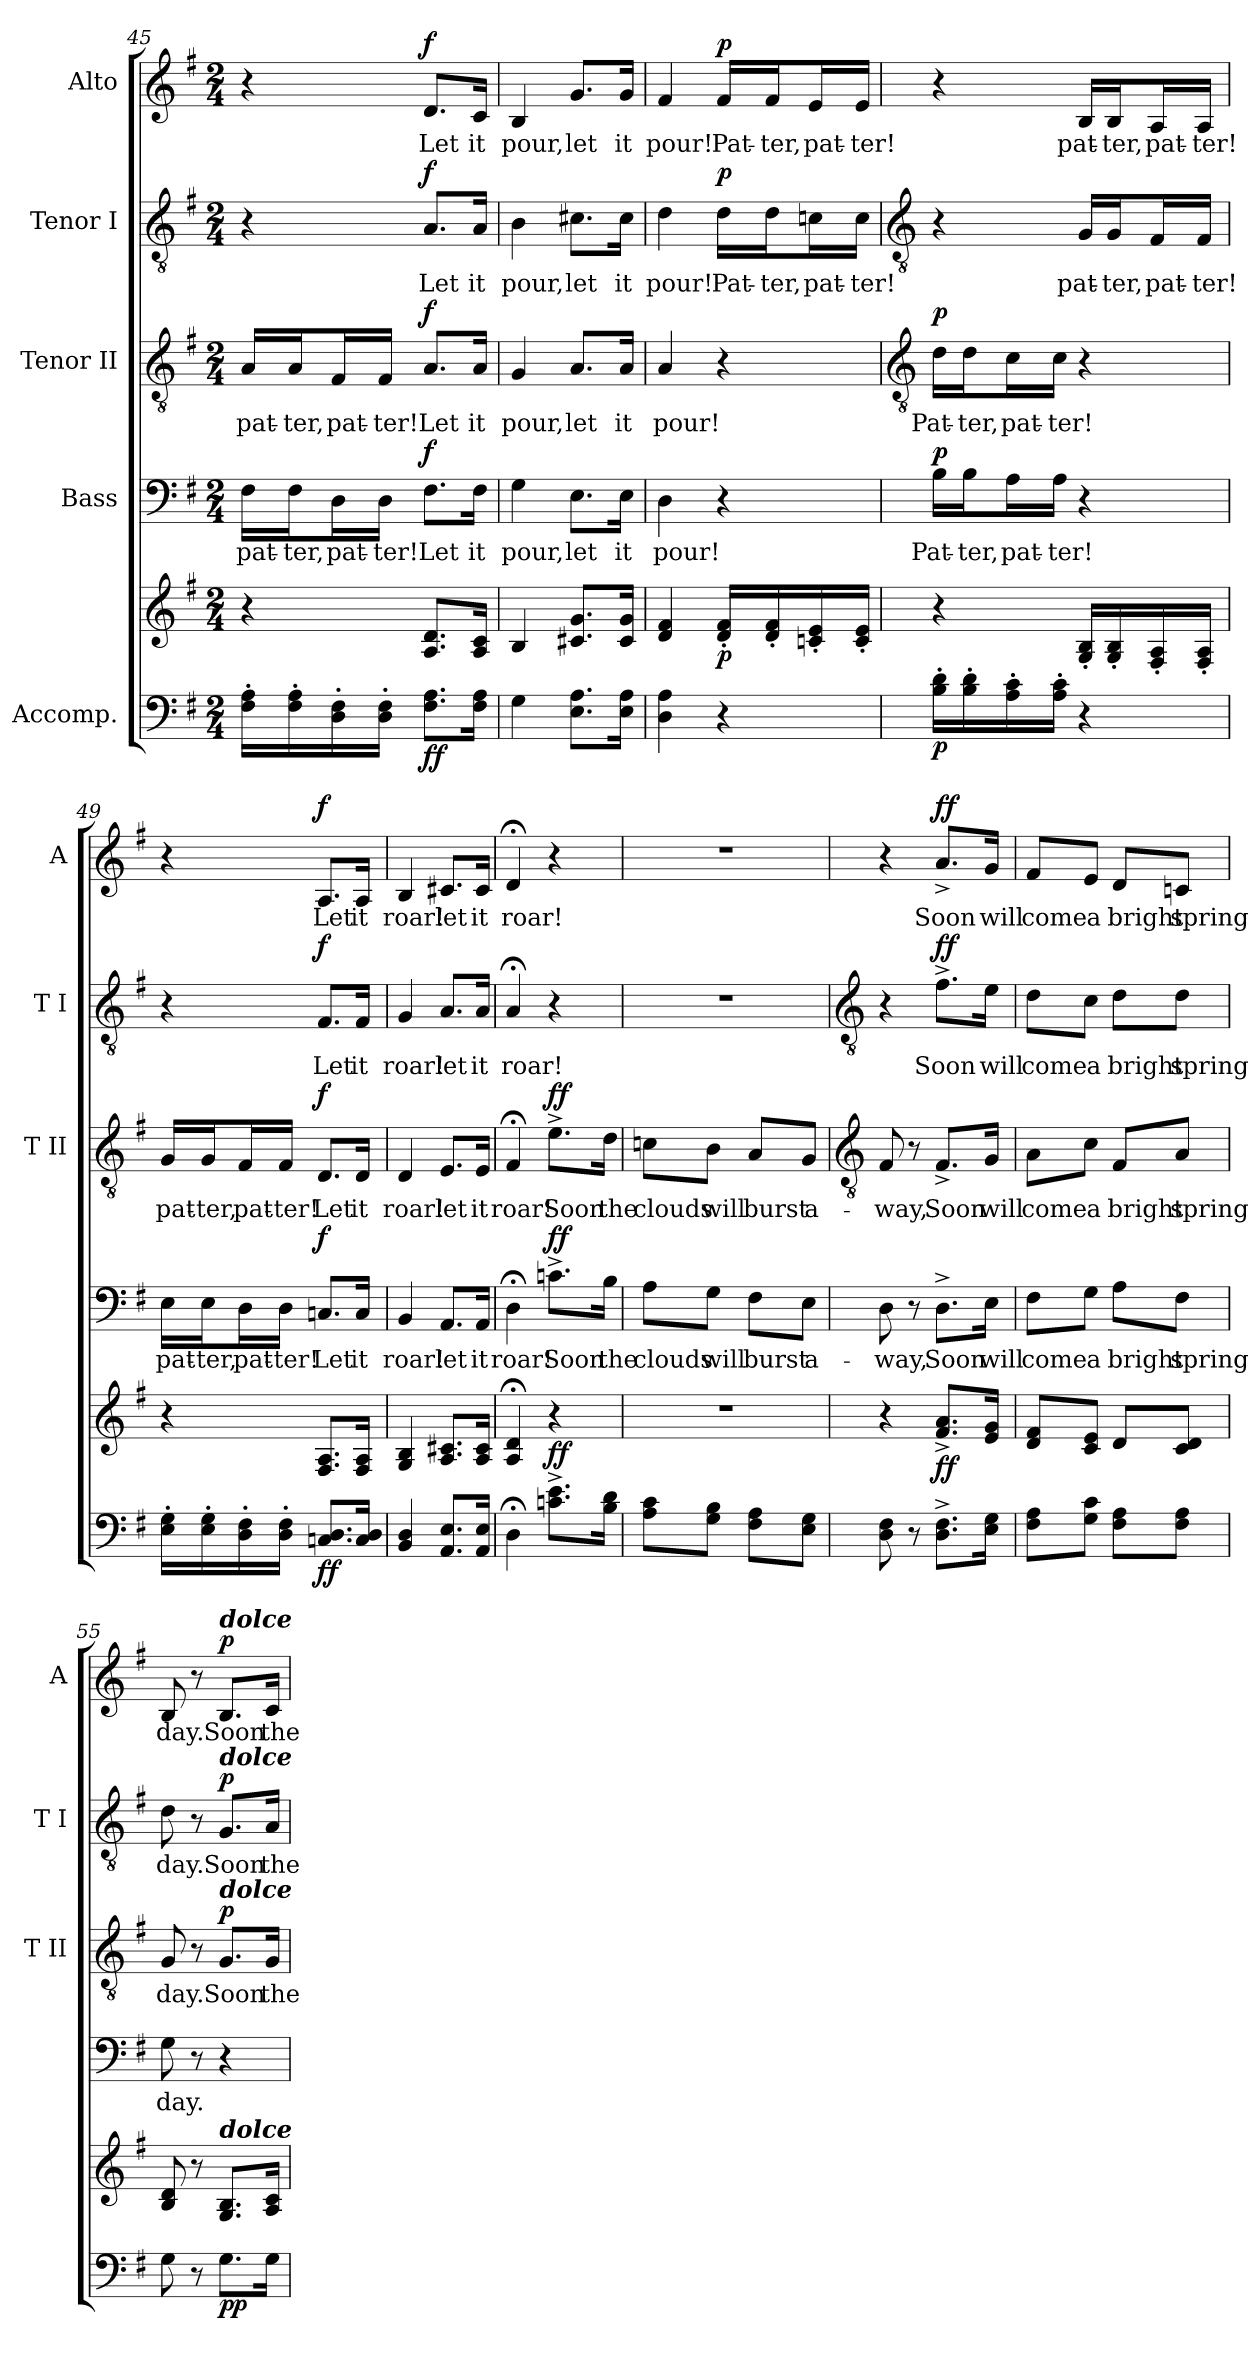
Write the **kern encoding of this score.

**kern	**kern	**dynam	**kern	**text	**dynam	**kern	**text	**dynam	**kern	**text	**dynam	**kern	**text	**dynam
*part5	*part5	*part5	*part4	*part4	*part4	*part3	*part3	*part3	*part2	*part2	*part2	*part1	*part1	*part1
*staff6	*staff5	*staff5/6	*staff4	*staff4	*staff4	*staff3	*staff3	*staff3	*staff2	*staff2	*staff2	*staff1	*staff1	*staff1
*I"Accomp.	*	*	*I"Bass	*	*	*I"Tenor II	*	*	*I"Tenor I	*	*	*I"Alto	*	*
*	*	*	*	*	*	*I'T II	*	*	*I'T I	*	*	*I'A	*	*
*clefF4	*clefG2	*	*clefF4	*	*	*clefGv2	*	*	*clefGv2	*	*	*clefG2	*	*
*k[f#]	*k[f#]	*	*k[f#]	*	*	*k[f#]	*	*	*k[f#]	*	*	*k[f#]	*	*
*G:	*G:	*	*G:	*	*	*G:	*	*	*G:	*	*	*G:	*	*
*M2/4	*M2/4	*	*M2/4	*	*	*M2/4	*	*	*M2/4	*	*	*M2/4	*	*
=45	=45	=45	=45	=45	=45	=45	=45	=45	=45	=45	=45	=45	=45	=45
!	!	!	!	!LO:LY:b	!	!	!LO:LY:b	!	!	!	!	!	!	!
16F#' 16A'LL	4r	.	16F#\LL	pat-	.	16A/LL	pat-	.	4r	.	.	4r	.	.
!	!	!	!	!LO:LY:b	!	!	!LO:LY:b	!	!	!	!	!	!	!
16F#' 16A'	.	.	16F#\J	-ter,	.	16A/J	-ter,	.	.	.	.	.	.	.
!	!	!	!	!LO:LY:b	!	!	!LO:LY:b	!	!	!	!	!	!	!
16D' 16F#'	.	.	16D\L	pat-	.	16F#/L	pat-	.	.	.	.	.	.	.
!	!	!	!	!LO:LY:b	!	!	!LO:LY:b	!	!	!	!	!	!	!
16D' 16F#'JJ	.	.	16D\JJ	-ter!	.	16F#/JJ	-ter!	.	.	.	.	.	.	.
!	!	!LO:DY:b=2	!	!LO:LY:b	!	!	!LO:LY:b	!	!	!LO:LY:b	!	!	!LO:LY:b	!
!	!	!LO:DY:n=1:b	!	!	!LO:DY:b	!	!	!LO:DY:b	!	!	!LO:DY:b	!	!	!LO:DY:b
8.F# 8.AL	8.A 8.dL	f f	8.F#\L	Let	f	8.A/L	Let	f	8.A/L	Let	f	8.d/L	Let	f
!	!	!	!	!LO:LY:b	!	!	!LO:LY:b	!	!	!LO:LY:b	!	!	!LO:LY:b	!
16F# 16AJ	16A 16cJ	.	16F#\Jk	it	.	16A/Jk	it	.	16A/Jk	it	.	16c/Jk	it	.
=46	=46	=46	=46	=46	=46	=46	=46	=46	=46	=46	=46	=46	=46	=46
!	!	!	!	!LO:LY:b	!	!	!LO:LY:b	!	!	!LO:LY:b	!	!	!LO:LY:b	!
4G	4B	.	4G	pour,	.	4G	pour,	.	4B	pour,	.	4B/	pour,	.
!	!	!	!	!LO:LY:b	!	!	!LO:LY:b	!	!	!LO:LY:b	!	!	!LO:LY:b	!
8.E 8.AL	8.c#X 8.gL	.	8.E\L	let	.	8.A/L	let	.	8.c#X\L	let	.	8.g/L	let	.
!	!	!	!	!LO:LY:b	!	!	!LO:LY:b	!	!	!LO:LY:b	!	!	!LO:LY:b	!
16E 16AJ	16c# 16gJ	.	16E\Jk	it	.	16A/Jk	it	.	16c#\Jk	it	.	16g/Jk	it	.
=47	=47	=47	=47	=47	=47	=47	=47	=47	=47	=47	=47	=47	=47	=47
!	!	!	!	!LO:LY:b	!	!	!LO:LY:b	!	!	!LO:LY:b	!	!	!LO:LY:b	!
4D 4A	4d 4f#	.	4D	pour!	.	4A	pour!	.	4d\	pour!	.	4f#	pour!	.
!	!	!LO:DY:b	!	!	!	!	!	!	!	!LO:LY:b	!LO:DY:b	!	!LO:LY:b	!LO:DY:b
4r	16d' 16f#'LL	p	4r	.	.	4r	.	.	16d\LL	Pat-	p	16f#/LL	Pat-	p
!	!	!	!	!	!	!	!	!	!	!LO:LY:b	!	!	!LO:LY:b	!
.	16d' 16f#'	.	.	.	.	.	.	.	16d\J	-ter,	.	16f#/J	-ter,	.
!	!	!	!	!	!	!	!	!	!	!LO:LY:b	!	!	!LO:LY:b	!
.	16cn' 16e'	.	.	.	.	.	.	.	16cn\L	pat-	.	16e/L	pat-	.
!	!	!	!	!	!	!	!	!	!	!LO:LY:b	!	!	!LO:LY:b	!
.	16c' 16e'JJ	.	.	.	.	.	.	.	16c\JJ	-ter!	.	16e/JJ	-ter!	.
!!LO:LB:g=z
=48	=48	=48	=48	=48	=48	=48	=48	=48	=48	=48	=48	=48	=48	=48
*	*	*	*	*	*	*clefGv2	*	*	*clefGv2	*	*	*	*	*
!	!	!LO:DY:b=2	!	!LO:LY:b	!LO:DY:b	!	!LO:LY:b	!LO:DY:b	!	!	!	!	!	!
16B' 16d'LL	4r	p	16B\LL	Pat-	p	16d\LL	Pat-	p	4r	.	.	4r	.	.
!	!	!	!	!LO:LY:b	!	!	!LO:LY:b	!	!	!	!	!	!	!
16B' 16d'	.	.	16B\J	-ter,	.	16d\J	-ter,	.	.	.	.	.	.	.
!	!	!	!	!LO:LY:b	!	!	!LO:LY:b	!	!	!	!	!	!	!
16A' 16c'	.	.	16A\L	pat-	.	16c\L	pat-	.	.	.	.	.	.	.
!	!	!	!	!LO:LY:b	!	!	!LO:LY:b	!	!	!	!	!	!	!
16A' 16c'JJ	.	.	16A\JJ	-ter!	.	16c\JJ	-ter!	.	.	.	.	.	.	.
!	!	!	!	!	!	!	!	!	!	!LO:LY:b	!	!	!LO:LY:b	!
4r	16G' 16B'LL	.	4r	.	.	4r	.	.	16G/LL	pat-	.	16B/LL	pat-	.
!	!	!	!	!	!	!	!	!	!	!LO:LY:b	!	!	!LO:LY:b	!
.	16G' 16B'	.	.	.	.	.	.	.	16G/J	-ter,	.	16B/J	-ter,	.
!	!	!	!	!	!	!	!	!	!	!LO:LY:b	!	!	!LO:LY:b	!
.	16F#' 16A'	.	.	.	.	.	.	.	16F#/L	pat-	.	16A/L	pat-	.
!	!	!	!	!	!	!	!	!	!	!LO:LY:b	!	!	!LO:LY:b	!
.	16F#' 16A'JJ	.	.	.	.	.	.	.	16F#/JJ	-ter!	.	16A/JJ	-ter!	.
=49	=49	=49	=49	=49	=49	=49	=49	=49	=49	=49	=49	=49	=49	=49
!	!	!	!	!LO:LY:b	!	!	!LO:LY:b	!	!	!	!	!	!	!
16E' 16G'LL	4r	.	16E\LL	pat-	.	16G/LL	pat-	.	4r	.	.	4r	.	.
!	!	!	!	!LO:LY:b	!	!	!LO:LY:b	!	!	!	!	!	!	!
16E' 16G'	.	.	16E\J	-ter,	.	16G/J	-ter,	.	.	.	.	.	.	.
!	!	!	!	!LO:LY:b	!	!	!LO:LY:b	!	!	!	!	!	!	!
16D' 16F#'	.	.	16D\L	pat-	.	16F#/L	pat-	.	.	.	.	.	.	.
!	!	!	!	!LO:LY:b	!	!	!LO:LY:b	!	!	!	!	!	!	!
16D' 16F#'JJ	.	.	16D\JJ	-ter!	.	16F#/JJ	-ter!	.	.	.	.	.	.	.
!	!	!LO:DY:b=2	!	!LO:LY:b	!	!	!LO:LY:b	!	!	!LO:LY:b	!	!	!LO:LY:b	!
!	!	!LO:DY:n=1:b	!	!	!LO:DY:b	!	!	!LO:DY:b	!	!	!LO:DY:b	!	!	!LO:DY:b
8.Cn 8.DL	8.F# 8.AL	f f	8.Cn/L	Let	f	8.D/L	Let	f	8.F#/L	Let	f	8.A/L	Let	f
!	!	!	!	!LO:LY:b	!	!	!LO:LY:b	!	!	!LO:LY:b	!	!	!LO:LY:b	!
16C 16DJ	16F# 16AJ	.	16C/Jk	it	.	16D/Jk	it	.	16F#/Jk	it	.	16A/Jk	it	.
=50	=50	=50	=50	=50	=50	=50	=50	=50	=50	=50	=50	=50	=50	=50
!	!	!	!	!LO:LY:b	!	!	!LO:LY:b	!	!	!LO:LY:b	!	!	!LO:LY:b	!
4BB 4D	4G 4B	.	4BB	roar!	.	4D	roar!	.	4G	roar!	.	4B	roar!	.
!	!	!	!	!LO:LY:b	!	!	!LO:LY:b	!	!	!LO:LY:b	!	!	!LO:LY:b	!
8.AA 8.EL	8.A 8.c#XL	.	8.AA/L	let	.	8.E/L	let	.	8.A/L	let	.	8.c#X/L	let	.
!	!	!	!	!LO:LY:b	!	!	!LO:LY:b	!	!	!LO:LY:b	!	!	!LO:LY:b	!
16AA 16EJ	16A 16c#J	.	16AA/Jk	it	.	16E/Jk	it	.	16A/Jk	it	.	16c#/Jk	it	.
=51	=51	=51	=51	=51	=51	=51	=51	=51	=51	=51	=51	=51	=51	=51
!	!	!	!	!LO:LY:b	!	!	!LO:LY:b	!	!	!LO:LY:b	!	!	!LO:LY:b	!
4D;<	4A;< 4d;<	.	4D;<	roar!	.	4F#;<	roar!	.	4A;<	roar!	.	4d;<	roar!	.
!	!	!LO:DY:a=2	!	!LO:LY:b	!LO:DY:b	!	!LO:LY:b	!LO:DY:b	!	!	!	!	!	!
8.cn^ 8.e^L	4r	ff	8.cn^\L	Soon	ff	8.e^\L	Soon	ff	4r	.	.	4r	.	.
!	!	!	!	!LO:LY:b	!	!	!LO:LY:b	!	!	!	!	!	!	!
16B 16dJ	.	.	16B\Jk	the	.	16d\Jk	the	.	.	.	.	.	.	.
=52	=52	=52	=52	=52	=52	=52	=52	=52	=52	=52	=52	=52	=52	=52
!	!LO:N:vis=1	!	!	!LO:LY:b	!	!	!LO:LY:b	!	!LO:N:vis=1	!	!	!LO:N:vis=1	!	!
8A 8cL	2r	.	8A\L	clouds	.	8cn\L	clouds	.	2r	.	.	2r	.	.
!	!	!	!	!LO:LY:b	!	!	!LO:LY:b	!	!	!	!	!	!	!
8G 8BJ	.	.	8G\J	will	.	8B\J	will	.	.	.	.	.	.	.
!	!	!	!	!LO:LY:b	!	!	!LO:LY:b	!	!	!	!	!	!	!
8F# 8AL	.	.	8F#\L	burst	.	8A/L	burst	.	.	.	.	.	.	.
!	!	!	!	!LO:LY:b	!	!	!LO:LY:b	!	!	!	!	!	!	!
8E 8GJ	.	.	8E\J	a-	.	8G/J	a-	.	.	.	.	.	.	.
!!LO:LB:g=z
=53	=53	=53	=53	=53	=53	=53	=53	=53	=53	=53	=53	=53	=53	=53
*	*	*	*	*	*	*clefGv2	*	*	*clefGv2	*	*	*	*	*
!	!	!	!	!LO:LY:b	!	!	!LO:LY:b	!	!	!	!	!	!	!
8D 8F#	4r	.	8D	-way,	.	8F#	-way,	.	4r	.	.	4r	.	.
8r	.	.	8r	.	.	8r	.	.	.	.	.	.	.	.
!	!	!LO:DY:b	!	!LO:LY:b	!	!	!LO:LY:b	!	!	!LO:LY:b	!LO:DY:b	!	!LO:LY:b	!LO:DY:b
8.D^ 8.F#^L	8.f#^ 8.a^L	ff	8.D^\L	Soon	.	8.F#^/L	Soon	.	8.f#^\L	Soon	ff	8.a^/L	Soon	ff
!	!	!	!	!LO:LY:b	!	!	!LO:LY:b	!	!	!LO:LY:b	!	!	!LO:LY:b	!
16E 16GJ	16e 16gJ	.	16E\Jk	will	.	16G/Jk	will	.	16e\Jk	will	.	16g/Jk	will	.
=54	=54	=54	=54	=54	=54	=54	=54	=54	=54	=54	=54	=54	=54	=54
!	!	!	!	!LO:LY:b	!	!	!LO:LY:b	!	!	!LO:LY:b	!	!	!LO:LY:b	!
8F# 8AL	8d 8f#L	.	8F#\L	come	.	8A\L	come	.	8d\L	come	.	8f#/L	come	.
!	!	!	!	!LO:LY:b	!	!	!LO:LY:b	!	!	!LO:LY:b	!	!	!LO:LY:b	!
8G 8cJ	8c 8eJ	.	8G\J	a	.	8c\J	a	.	8c\J	a	.	8e/J	a	.
!	!	!	!	!LO:LY:b	!	!	!LO:LY:b	!	!	!LO:LY:b	!	!	!LO:LY:b	!
8F# 8AL	8dL	.	8A\L	bright	.	8F#/L	bright	.	8d\L	bright	.	8d/L	bright	.
!	!	!	!	!LO:LY:b	!	!	!LO:LY:b	!	!	!LO:LY:b	!	!	!LO:LY:b	!
8F# 8AJ	8c 8dJ	.	8F#\J	spring	.	8A/J	spring	.	8d\J	spring	.	8cn/J	spring	.
=55	=55	=55	=55	=55	=55	=55	=55	=55	=55	=55	=55	=55	=55	=55
!	!	!	!	!LO:LY:b	!	!	!LO:LY:b	!	!	!LO:LY:b	!	!	!LO:LY:b	!
8G	8B 8d	.	8G	day.	.	8G	day.	.	8d	day.	.	8B	day.	.
8r	8r	.	8r	.	.	8r	.	.	8r	.	.	8r	.	.
!	!	!	!	!	!	!	!	!	!	!	!	!LO:TX:a:Bi:t=dolce	!	!
!	!	!	!	!	!	!	!	!	!LO:TX:a:Bi:t=dolce	!	!	!	!	!
!	!	!	!	!	!	!LO:TX:a:Bi:t=dolce	!	!	!	!	!	!	!	!
!	!LO:TX:a:Bi:t=dolce	!	!	!	!	!	!	!	!	!	!	!	!	!
!	!	!LO:DY:b=2	!	!	!	!	!LO:LY:b	!	!	!LO:LY:b	!	!	!LO:LY:b	!
!	!	!LO:DY:n=1:b	!	!	!	!	!	!LO:DY:b	!	!	!LO:DY:b	!	!	!LO:DY:b
8.GL	8.G 8.BL	p p	4r	.	.	8.G/L	Soon	p	8.G/L	Soon	p	8.B/L	Soon	p
!	!	!	!	!	!	!	!LO:LY:b	!	!	!LO:LY:b	!	!	!LO:LY:b	!
16GJ	16A 16cJ	.	.	.	.	16G/Jk	the	.	16A/Jk	the	.	16c/Jk	the	.
=	=	=	=	=	=	=	=	=	=	=	=	=	=	=
*-	*-	*-	*-	*-	*-	*-	*-	*-	*-	*-	*-	*-	*-	*-
